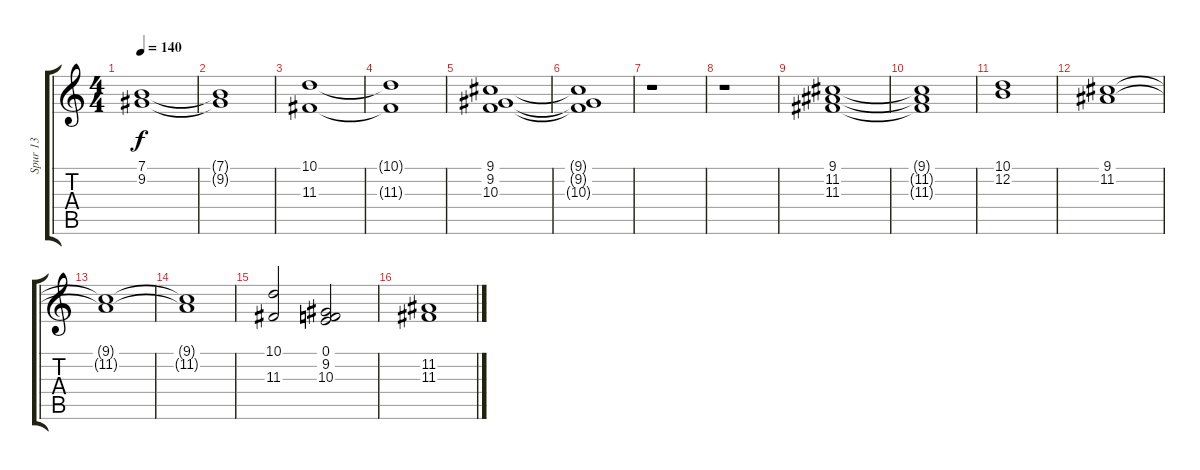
\track ("Spur 13" "Spur 13") {instrument stringensemble1}
\staff {score tabs}
\tuning (E4 B3 G3 D3 A2 E2) {hide}
\ts (4 4)
\tempo 140
\clef g2
\ks c
(7.1 9.2).1{dy f} |
(7.1{t} 9.2{t}).1 |
(10.1 11.3).1 |
(10.1{t} 11.3{t}).1 |
(9.1 9.2 10.3).1 |
(9.1{t} 9.2{t} 10.3{t}).1 |
r.1 |
r.1 |
(9.1 11.2 11.3).1 |
(9.1{t} 11.2{t} 11.3{t}).1 |
(10.1 12.2).1 |
(9.1 11.2).1 |
(9.1{t} 11.2{t}).1 |
(9.1{t} 11.2{t}).1 |
(10.1 11.3).2 (0.1 9.2 10.3).2 |
(11.2 11.3).1
